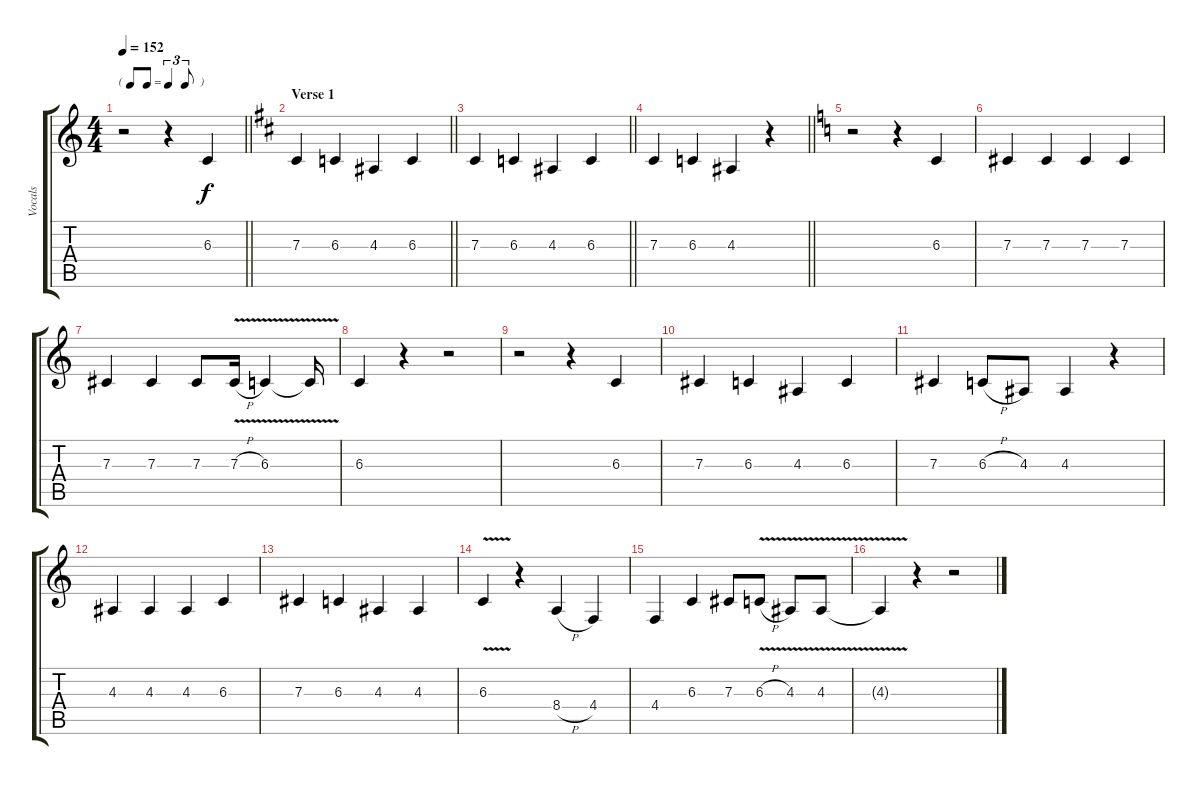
\track ("Vocals" "Vocals") {instrument trumpet}
\staff {score tabs}
\tuning (Eb4 Bb3 Gb3 Db3 Ab2 Eb2) {hide}
\ts (4 4)
\tf triplet8th
\tempo 152
\clef g2
\barLineRight lightlight
\ks c
r.2{dy f} r.4 6.3.4 |
\section ("" "Verse 1")
\barLineRight lightlight
\ks d
7.3.4 6.3.4 4.3.4 6.3.4 |
\barLineRight lightlight
7.3.4 6.3.4 4.3.4 6.3.4 |
\barLineRight lightlight
7.3.4 6.3.4 4.3.4 r.4 |
\ks c
r.2 r.4 6.3.4 |
7.3.4 7.3.4 7.3.4 7.3.4 |
7.3.4 7.3.4 7.3.8 7.3{v h}.16 6.3{v}.4 6.3{t}.16 |
6.3.4 r.4 r.2 |
r.2 r.4 6.3.4 |
7.3.4 6.3.4 4.3.4 6.3.4 |
7.3.4 6.3{h}.8 4.3.8 4.3.4 r.4 |
4.3.4 4.3.4 4.3.4 6.3.4 |
7.3.4 6.3.4 4.3.4 4.3.4 |
6.3{v}.4 r.4 8.4{h}.4 4.4.4 |
4.4.4 6.3.4 7.3.8 6.3{v h}.8 4.3{v}.8 4.3{v}.8 |
4.3{t}.4 r.4 r.2
